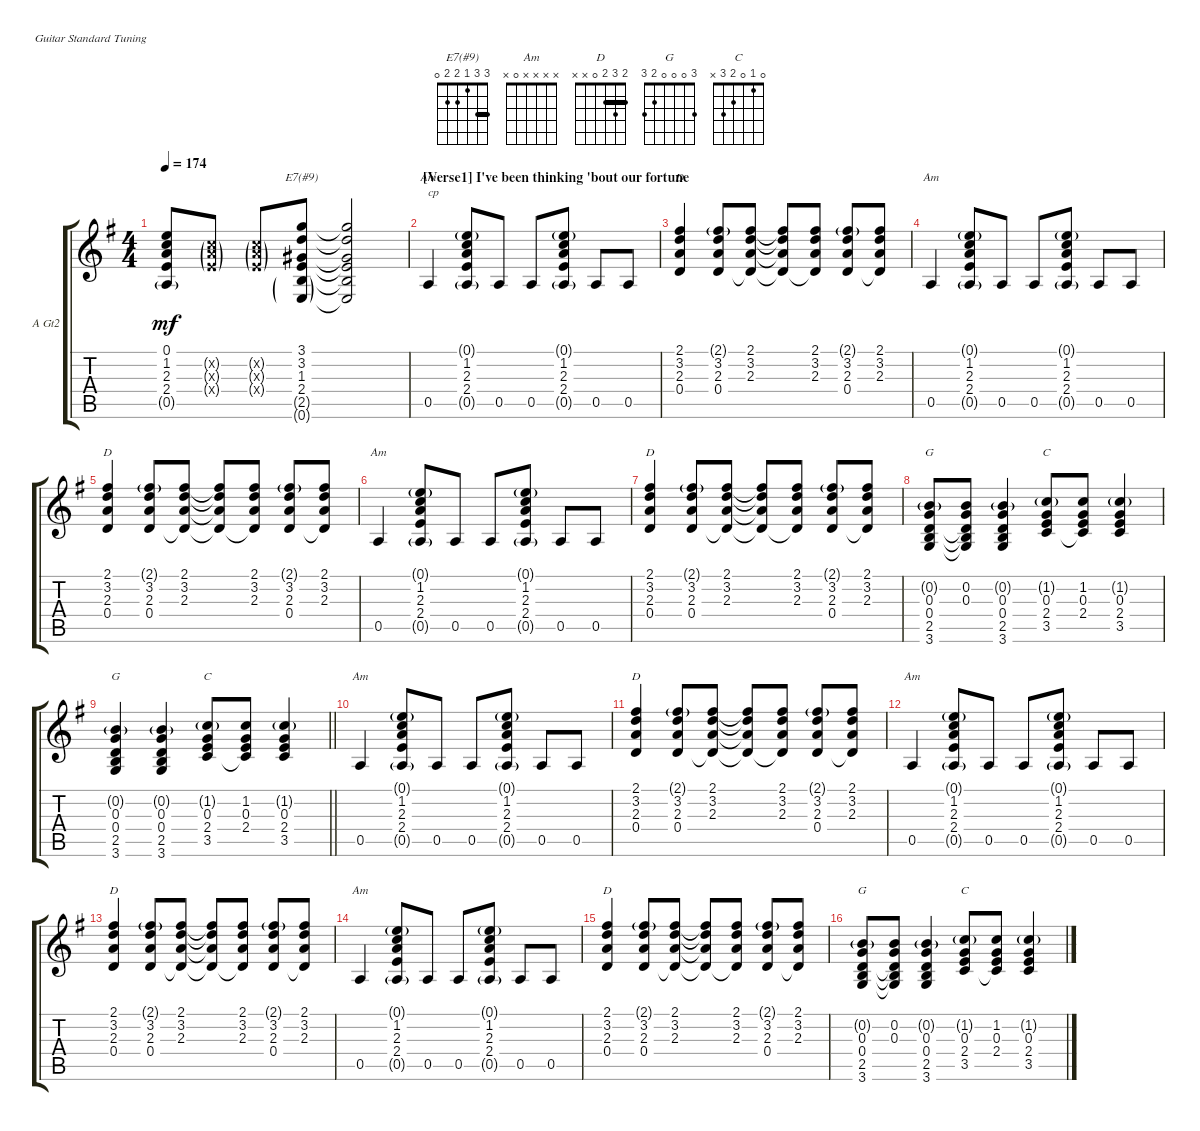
\bracketExtendMode groupsimilarinstruments
\firstSystemTrackNameOrientation horizontal
\otherSystemsTrackNameOrientation horizontal
\track ("Acoustic Guitar 2" "A Gt2") {instrument electricguitarclean}
\staff {score tabs}
\tuning (E4 B3 G3 D3 A2 E2)
\chord ("E7(#9)" 3 3 1 2 2 0) {barre 3}
\chord ("Am" x x x x 0 x)
\chord ("D" 2 3 2 0 x x) {barre 2}
\chord ("G" 3 0 0 0 2 3)
\chord ("C" 0 1 0 2 3 x)
\ts (4 4)
\tempo 174
\clef g2
\ks eminor
(2.4 2.3 1.2 0.5{g} 0.1).8{dy mf} (2.4{g x} 2.3{g x} 1.2{g x}).8 (2.4{g x} 2.3{g x} 1.2{g x}).8 (2.4 1.3 3.2 0.6{g} 2.5{g} 3.1).8{ch "E7(#9)"} (2.4{t} 1.3{t} 3.2{t} 3.1{t} 0.6{t} 2.5{t}).2 |
\section ("" "[Verse1] I've been thinking 'bout our fortune")
0.5.4{ch "Am" txt "cp"} (2.4 2.3 1.2 0.5{g} 0.1{g}).8 0.5.8 0.5.8 (2.4 2.3 1.2 0.5{g} 0.1{g}).8 0.5.8 0.5.8 |
(2.3 3.2 2.1 0.4).4{ch "D"} (2.3 3.2 2.1{g} 0.4).8 (2.3 3.2 2.1 0.4{t}).8 (2.3{t} 3.2{t} 2.1{t} 0.4{t}).8 (2.3 3.2 2.1 0.4{t}).8 (2.3 3.2 2.1{g} 0.4).8 (2.3 3.2 2.1 0.4{t}).8 |
0.5.4{ch "Am"} (2.4 2.3 1.2 0.5{g} 0.1{g}).8 0.5.8 0.5.8 (2.4 2.3 1.2 0.5{g} 0.1{g}).8 0.5.8 0.5.8 |
(2.3 3.2 2.1 0.4).4{ch "D"} (2.3 3.2 2.1{g} 0.4).8 (2.3 3.2 2.1 0.4{t}).8 (2.3{t} 3.2{t} 2.1{t} 0.4{t}).8 (2.3 3.2 2.1 0.4{t}).8 (2.3 3.2 2.1{g} 0.4).8 (2.3 3.2 2.1 0.4{t}).8 |
0.5.4{ch "Am"} (2.4 2.3 1.2 0.5{g} 0.1{g}).8 0.5.8 0.5.8 (2.4 2.3 1.2 0.5{g} 0.1{g}).8 0.5.8 0.5.8 |
(2.3 3.2 2.1 0.4).4{ch "D"} (2.3 3.2 2.1{g} 0.4).8 (2.3 3.2 2.1 0.4{t}).8 (2.3{t} 3.2{t} 2.1{t} 0.4{t}).8 (2.3 3.2 2.1 0.4{t}).8 (2.3 3.2 2.1{g} 0.4).8 (2.3 3.2 2.1 0.4{t}).8 |
(3.6 2.5 0.4 0.3 0.2{g}).8{ch "G"} (3.6{t} 2.5{t} 0.3 0.2 0.4{t}).8 (3.6 2.5 0.4 0.3 0.2{g}).4 (3.5 2.4 0.3 1.2{g}).8{ch "C"} (3.5{t} 2.4 0.3 1.2).8 (3.5 2.4 0.3 1.2{g}).4 |
\barLineRight lightlight
(3.6 2.5 0.4 0.3 0.2{g}).4{ch "G"} (3.6 2.5 0.4 0.3 0.2{g}).4 (3.5 2.4 0.3 1.2{g}).8{ch "C"} (3.5{t} 2.4 0.3 1.2).8 (3.5 2.4 0.3 1.2{g}).4 |
0.5.4{ch "Am"} (2.4 2.3 1.2 0.5{g} 0.1{g}).8 0.5.8 0.5.8 (2.4 2.3 1.2 0.5{g} 0.1{g}).8 0.5.8 0.5.8 |
(2.3 3.2 2.1 0.4).4{ch "D"} (2.3 3.2 2.1{g} 0.4).8 (2.3 3.2 2.1 0.4{t}).8 (2.3{t} 3.2{t} 2.1{t} 0.4{t}).8 (2.3 3.2 2.1 0.4{t}).8 (2.3 3.2 2.1{g} 0.4).8 (2.3 3.2 2.1 0.4{t}).8 |
0.5.4{ch "Am"} (2.4 2.3 1.2 0.5{g} 0.1{g}).8 0.5.8 0.5.8 (2.4 2.3 1.2 0.5{g} 0.1{g}).8 0.5.8 0.5.8 |
(2.3 3.2 2.1 0.4).4{ch "D"} (2.3 3.2 2.1{g} 0.4).8 (2.3 3.2 2.1 0.4{t}).8 (2.3{t} 3.2{t} 2.1{t} 0.4{t}).8 (2.3 3.2 2.1 0.4{t}).8 (2.3 3.2 2.1{g} 0.4).8 (2.3 3.2 2.1 0.4{t}).8 |
0.5.4{ch "Am"} (2.4 2.3 1.2 0.5{g} 0.1{g}).8 0.5.8 0.5.8 (2.4 2.3 1.2 0.5{g} 0.1{g}).8 0.5.8 0.5.8 |
(2.3 3.2 2.1 0.4).4{ch "D"} (2.3 3.2 2.1{g} 0.4).8 (2.3 3.2 2.1 0.4{t}).8 (2.3{t} 3.2{t} 2.1{t} 0.4{t}).8 (2.3 3.2 2.1 0.4{t}).8 (2.3 3.2 2.1{g} 0.4).8 (2.3 3.2 2.1 0.4{t}).8 |
(3.6 2.5 0.4 0.3 0.2{g}).8{ch "G"} (3.6{t} 2.5{t} 0.3 0.2 0.4{t}).8 (3.6 2.5 0.4 0.3 0.2{g}).4 (3.5 2.4 0.3 1.2{g}).8{ch "C"} (3.5{t} 2.4 0.3 1.2).8 (3.5 2.4 0.3 1.2{g}).4
